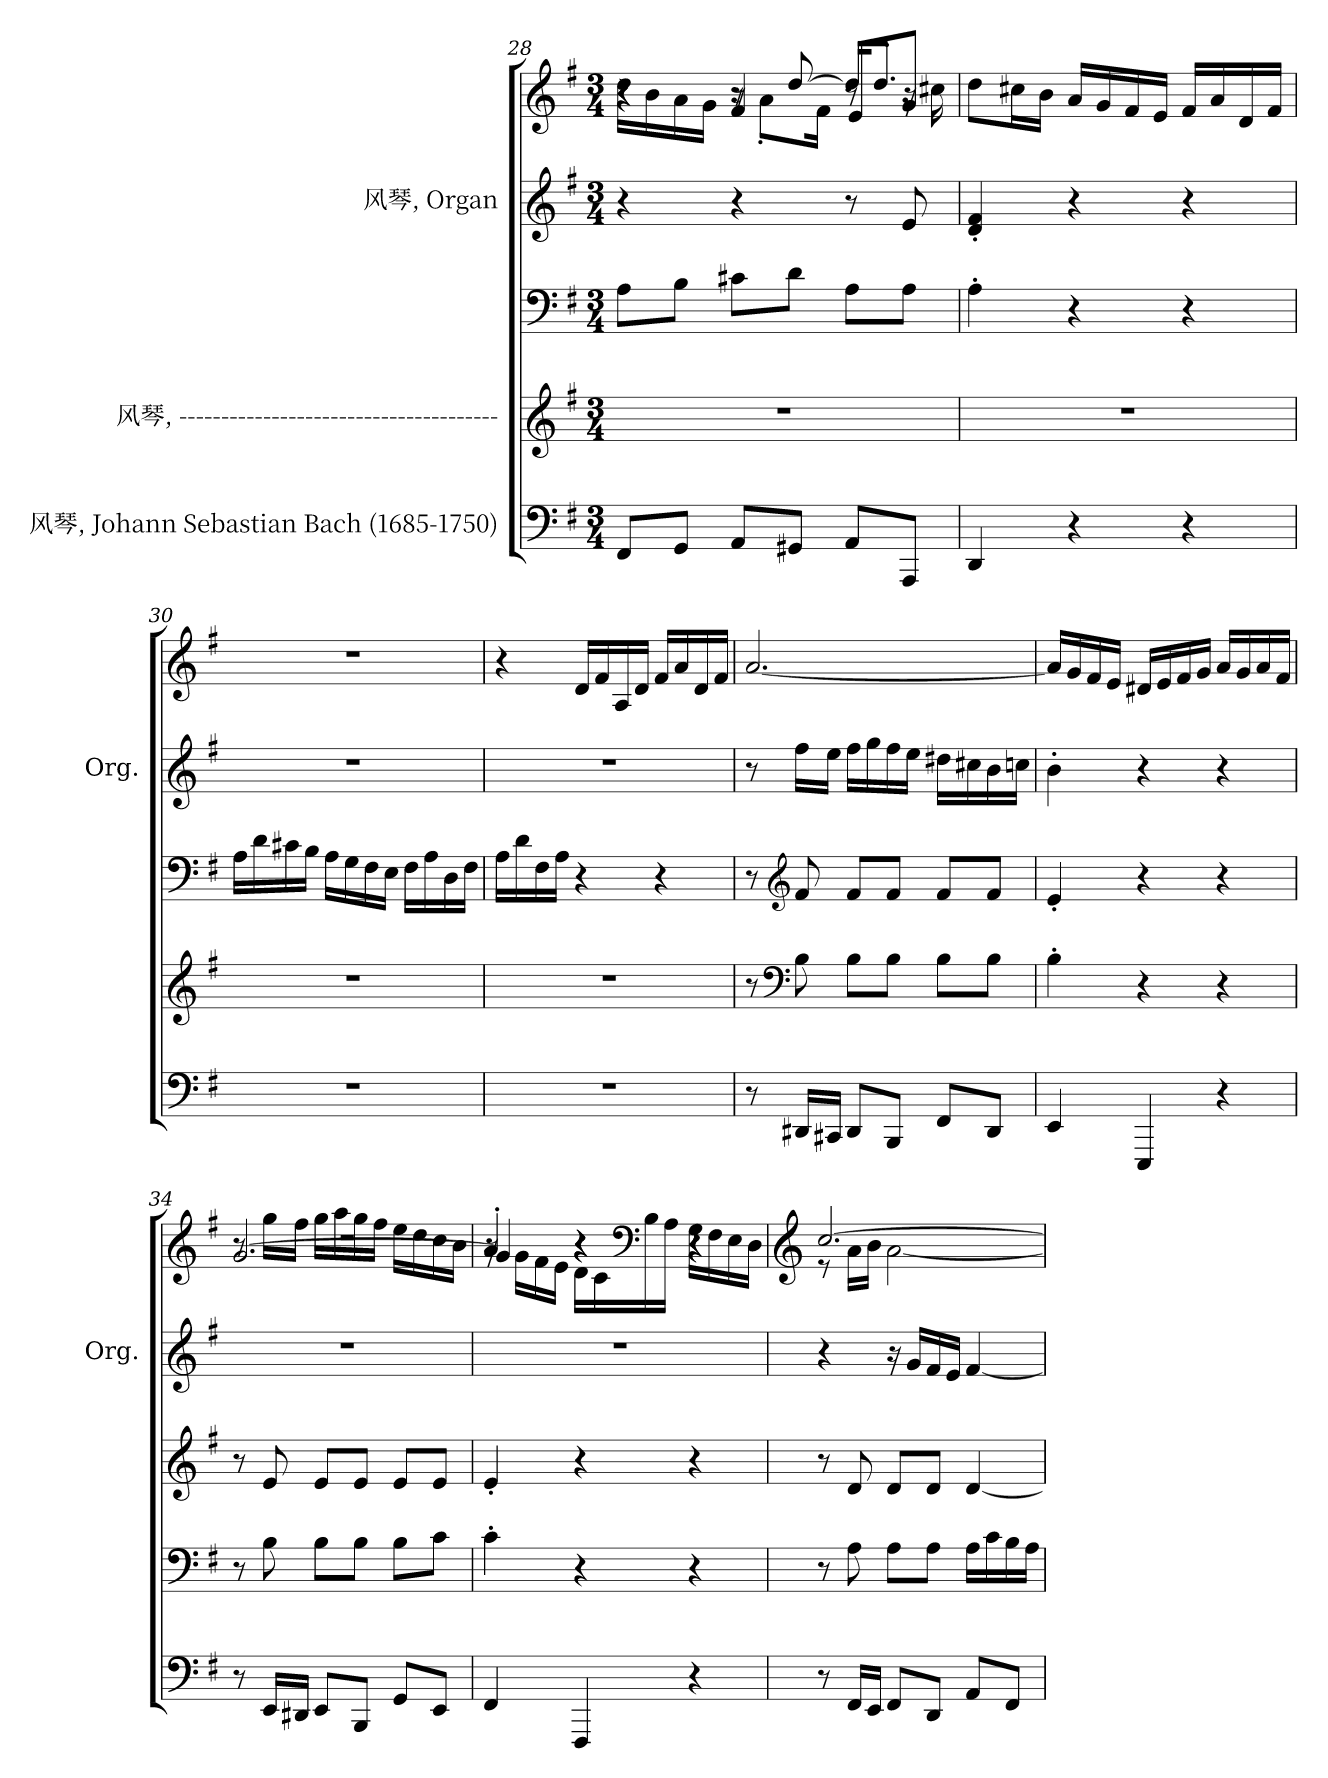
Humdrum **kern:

**kern	**kern	**kern	**kern	**kern
*part3	*part2	*part2	*part1	*part1
*staff5	*staff4	*staff3	*staff2	*staff1
*I"风琴, Johann Sebastian Bach   (1685-1750)	*I"风琴, --------------------------------------	*	*I"风琴, Organ	*
*	*	*	*I'Org.	*
*clefF4	*clefG2	*clefF4	*clefG2	*clefG2
*k[f#]	*k[f#]	*k[f#]	*k[f#]	*k[f#]
*M3/4	*M3/4	*M3/4	*M3/4	*M3/4
=28	=28	=28	=28	=28
*	*	*	*	*^
*	*	*	*	*	*^
8FF#/L	2.r	8A\L	4r	4r	16dd\LL	4r
.	.	.	.	.	16b\	.
8GG/J	.	8B\J	.	.	16a\	.
.	.	.	.	.	16g\JJ	.
8AA/L	.	8c#X\L	4r	8r	16r	4f#/
.	.	.	.	.	8a'\L	.
8GG#X/J	.	8d\J	.	[8dd/	.	.
.	.	.	.	.	16f#\Jk	.
8AA/L	.	8A\L	8r	16dd/KL]	8r	8e/L
.	.	.	.	8.dd'/J	.	.
8AAA/J	.	8A\J	8e/	.	16r	8g/J
.	.	.	.	.	16cc#X\	.
*	*	*	*	*v	*v	*v
=29	=29	=29	=29	=29
4DD/	2.r	4A'\	4d/' 4f#/'	8dd\L
.	.	.	.	16cc#X\L
.	.	.	.	16b\JJ
4r	.	4r	4r	16a/LL
.	.	.	.	16g/
.	.	.	.	16f#/
.	.	.	.	16e/JJ
4r	.	4r	4r	16f#/LL
.	.	.	.	16a/
.	.	.	.	16d/
.	.	.	.	16f#/JJ
!!LO:PB:g=z
=30	=30	=30	=30	=30
2.r	2.r	16A\LL	2.r	2.r
.	.	16d\	.	.
.	.	16c#X\	.	.
.	.	16B\JJ	.	.
.	.	16A\LL	.	.
.	.	16G\	.	.
.	.	16F#\	.	.
.	.	16E\JJ	.	.
.	.	16F#\LL	.	.
.	.	16A\	.	.
.	.	16D\	.	.
.	.	16F#\JJ	.	.
=31	=31	=31	=31	=31
2.r	2.r	16A\LL	2.r	4r
.	.	16d\	.	.
.	.	16F#\	.	.
.	.	16A\JJ	.	.
.	.	4r	.	16d/LL
.	.	.	.	16f#/
.	.	.	.	16A/
.	.	.	.	16d/JJ
.	.	4r	.	16f#/LL
.	.	.	.	16a/
.	.	.	.	16d/
.	.	.	.	16f#/JJ
=32	=32	=32	=32	=32
8r	8r	8r	8r	[2.a/
*	*clefF4	*clefG2	*	*
16DD#X/LL	8B\	8f#/	16ff#\LL	.
16CC#X/JJ	.	.	16ee\JJ	.
8DD#/L	8B\L	8f#/L	16ff#\LL	.
.	.	.	16gg\	.
8BBB/J	8B\J	8f#/J	16ff#\	.
.	.	.	16ee\JJ	.
8FF#/L	8B\L	8f#/L	16dd#X\LL	.
.	.	.	16cc#X\	.
8DD#/J	8B\J	8f#/J	16b\	.
.	.	.	16ccn\JJ	.
!!LO:LB:g=z
=33	=33	=33	=33	=33
4EE/	4B'\	4e'/	4b'\	16a/LL]
.	.	.	.	16g/
.	.	.	.	16f#/
.	.	.	.	16e/JJ
4EEE/	4r	4r	4r	16d#X/LL
.	.	.	.	16e/
.	.	.	.	16f#/
.	.	.	.	16g/JJ
4r	4r	4r	4r	16a/LL
.	.	.	.	16g/
.	.	.	.	16a/
.	.	.	.	16f#/JJ
=34	=34	=34	=34	=34
*	*	*	*	*^
*	*	*	*	*	*^
8r	8r	8r	2.r	2.r	8r	[2.g/
16EE/LL	8B\	8e/	.	.	16gg\LL	.
16DD#X/JJ	.	.	.	.	16ff#\JJ	.
8EE/L	8B\L	8e/L	.	.	16gg\LL	.
.	.	.	.	.	16aa\	.
8BBB/J	8B\J	8e/J	.	.	16gg\	.
.	.	.	.	.	16ff#\JJ	.
8GG/L	8B\L	8e/L	.	.	16ee\LL	.
.	.	.	.	.	16dd\	.
8EE/J	8c\J	8e/J	.	.	16cc\	.
.	.	.	.	.	16b\JJ	.
=35	=35	=35	=35	=35	=35	=35
4FF#/	4c'\	4e'/	2.r	4a'/	16r	4g/]
.	.	.	.	.	16g\LL	.
.	.	.	.	.	16f#\	.
.	.	.	.	.	16e\JJ	.
4FFF#/	4r	4r	.	4r	16d\LL	4r
.	.	.	.	.	16c\	.
*	*	*	*	*clefF4	*	*
.	.	.	.	.	16B\	.
.	.	.	.	.	16A\JJ	.
4r	4r	4r	.	4r	16G\LL	4r
.	.	.	.	.	16F#\	.
.	.	.	.	.	16E\	.
.	.	.	.	.	16D\JJ	.
*	*	*	*	*v	*v	*v
!!LO:PB:g=z
=36	=36	=36	=36	=36
*	*	*	*	*clefG2
*	*	*	*	*^
8r	8r	8r	4r	[2.cc/	8r
16FF#/LL	8A\	8d/	.	.	16a\LL
16EE/JJ	.	.	.	.	16b\JJ
8FF#/L	8A\L	8d/L	16r	.	[2a\
.	.	.	16g/LL	.	.
8DD/J	8A\J	8d/J	16f#/	.	.
.	.	.	16e/JJ	.	.
8AA/L	16A\LL	[4d/	[4f#/	.	.
.	16c\	.	.	.	.
8FF#/J	16B\	.	.	.	.
.	16A\JJ	.	.	.	.
*	*	*	*	*v	*v
=	=	=	=	=
*-	*-	*-	*-	*-
